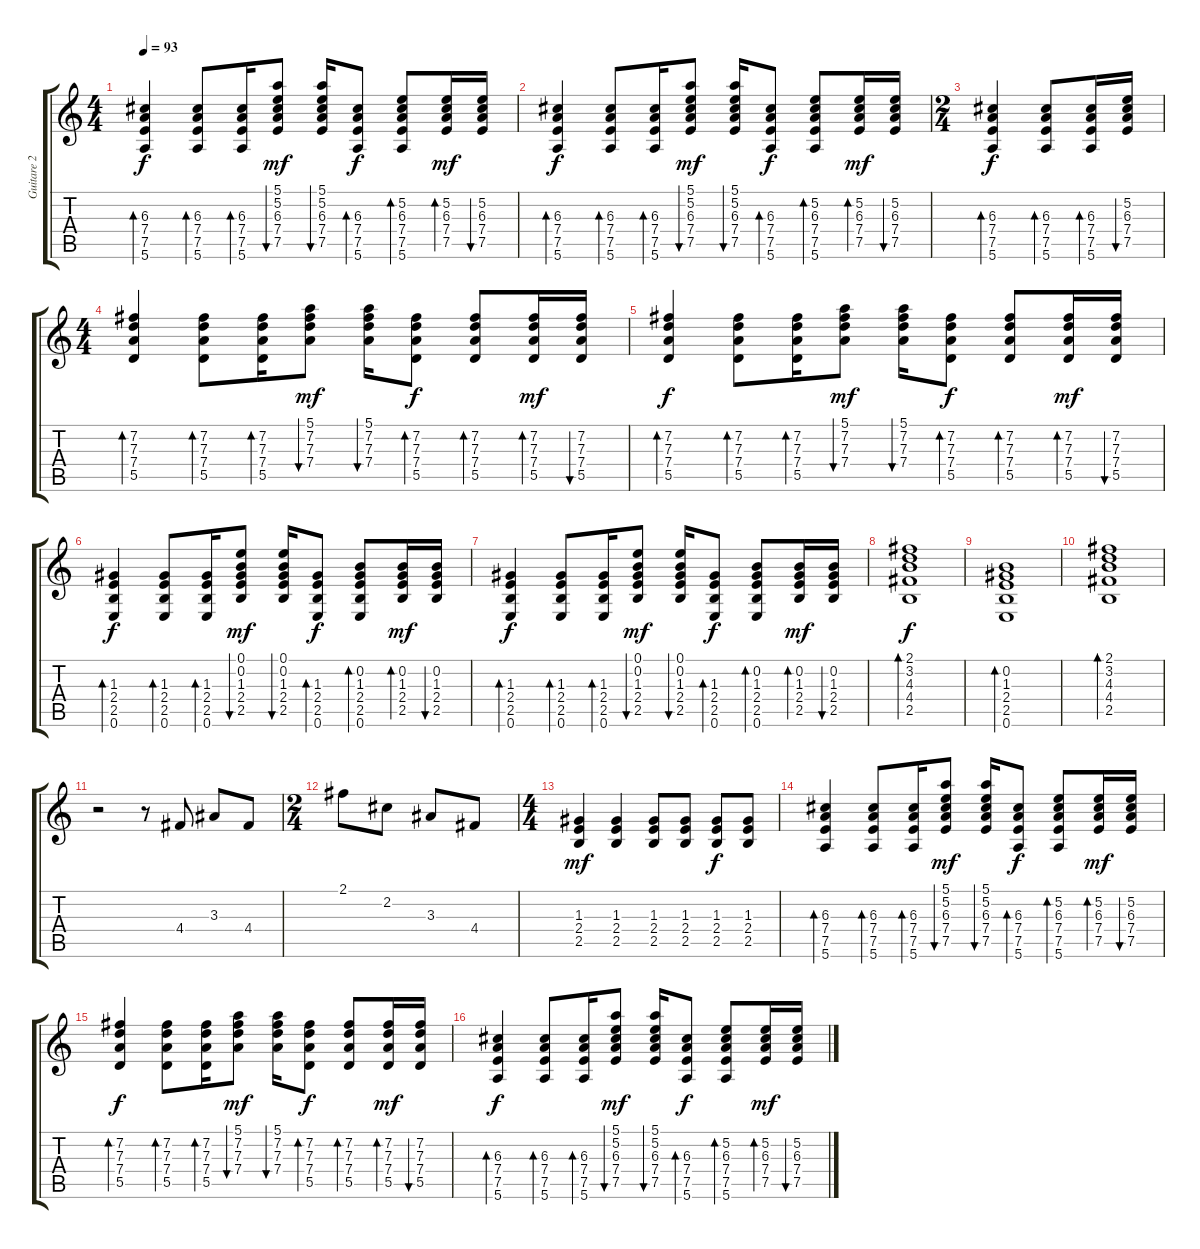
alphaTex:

\track ("Guitare 2" "Guitare 2") {instrument acousticguitarsteel}
\staff {score tabs}
\tuning (E4 B3 G3 D3 A2 E2) {hide}
\ts (4 4)
\tempo 93
\clef g2
\ks c
(6.3 7.4 7.5 5.6).4{bd 240 dy f} (6.3 7.4 7.5 5.6).8{bd 120} (6.3 7.4 7.5 5.6).16{bd 120} (5.1 5.2 6.3 7.4 7.5).8{bu 120 dy mf} (5.1 5.2 6.3 7.4 7.5).16{bu 120} (6.3 7.4 7.5 5.6).8{bd 120 dy f} (5.2 6.3 7.4 7.5 5.6).8{bd 120} (5.2 6.3 7.4 7.5).16{bd 120 dy mf} (5.2 6.3 7.4 7.5).16{bu 120} |
(6.3 7.4 7.5 5.6).4{bd 240 dy f} (6.3 7.4 7.5 5.6).8{bd 120} (6.3 7.4 7.5 5.6).16{bd 120} (5.1 5.2 6.3 7.4 7.5).8{bu 120 dy mf} (5.1 5.2 6.3 7.4 7.5).16{bu 120} (6.3 7.4 7.5 5.6).8{bd 120 dy f} (5.2 6.3 7.4 7.5 5.6).8{bd 120} (5.2 6.3 7.4 7.5).16{bd 120 dy mf} (5.2 6.3 7.4 7.5).16{bu 120} |
\ts (2 4)
(6.3 7.4 7.5 5.6).4{bd 240 dy f} (6.3 7.4 7.5 5.6).8{bd 120} (6.3 7.4 7.5 5.6).16{bd 120} (5.2 6.3 7.4 7.5).16{bu 120} |
\ts (4 4)
(7.2 7.3 7.4 5.5).4{bd 240} (7.2 7.3 7.4 5.5).8{bd 120} (7.2 7.3 7.4 5.5).16{bd 120} (5.1 7.2 7.3 7.4).8{bu 120 dy mf} (5.1 7.2 7.3 7.4).16{bu 120} (7.2 7.3 7.4 5.5).8{bd 120 dy f} (7.2 7.3 7.4 5.5).8{bd 120} (7.2 7.3 7.4 5.5).16{bd 120 dy mf} (7.2 7.3 7.4 5.5).16{bu 120} |
(7.2 7.3 7.4 5.5).4{bd 240 dy f} (7.2 7.3 7.4 5.5).8{bd 120} (7.2 7.3 7.4 5.5).16{bd 120} (5.1 7.2 7.3 7.4).8{bu 120 dy mf} (5.1 7.2 7.3 7.4).16{bu 120} (7.2 7.3 7.4 5.5).8{bd 120 dy f} (7.2 7.3 7.4 5.5).8{bd 120} (7.2 7.3 7.4 5.5).16{bd 120 dy mf} (7.2 7.3 7.4 5.5).16{bu 120} |
(1.3 2.4 2.5 0.6).4{bd 240 dy f} (1.3 2.4 2.5 0.6).8{bd 120} (1.3 2.4 2.5 0.6).16{bd 120} (0.1 0.2 1.3 2.4 2.5).8{bu 120 dy mf} (0.1 0.2 1.3 2.4 2.5).16{bu 120} (1.3 2.4 2.5 0.6).8{bd 120 dy f} (0.2 1.3 2.4 2.5 0.6).8{bd 120} (0.2 1.3 2.4 2.5).16{bd 120 dy mf} (0.2 1.3 2.4 2.5).16{bu 120} |
(1.3 2.4 2.5 0.6).4{bd 240 dy f} (1.3 2.4 2.5 0.6).8{bd 120} (1.3 2.4 2.5 0.6).16{bd 120} (0.1 0.2 1.3 2.4 2.5).8{bu 120 dy mf} (0.1 0.2 1.3 2.4 2.5).16{bu 120} (1.3 2.4 2.5 0.6).8{bd 120 dy f} (0.2 1.3 2.4 2.5 0.6).8{bd 120} (0.2 1.3 2.4 2.5).16{bd 120 dy mf} (0.2 1.3 2.4 2.5).16{bu 120} |
(2.1 3.2 4.3 4.4 2.5).1{bd 240 dy f volume 13} |
(0.2 1.3 2.4 2.5 0.6).1{bd 240} |
(2.1 3.2 4.3 4.4 2.5).1{bd 240} |
r.2 r.8 4.4.8{volume 8} 3.3.8 4.4.8 |
\ts (2 4)
2.1.8 2.2.8 3.3.8 4.4.8 |
\ts (4 4)
(1.3 2.4 2.5).4{dy mf} (1.3 2.4 2.5).4 (1.3 2.4 2.5).8 (1.3 2.4 2.5).8 (1.3 2.4 2.5).8{dy f} (1.3 2.4 2.5).8 |
(6.3 7.4 7.5 5.6).4{bd 240} (6.3 7.4 7.5 5.6).8{bd 120} (6.3 7.4 7.5 5.6).16{bd 120} (5.1 5.2 6.3 7.4 7.5).8{bu 120 dy mf} (5.1 5.2 6.3 7.4 7.5).16{bu 120} (6.3 7.4 7.5 5.6).8{bd 120 dy f} (5.2 6.3 7.4 7.5 5.6).8{bd 120} (5.2 6.3 7.4 7.5).16{bd 120 dy mf} (5.2 6.3 7.4 7.5).16{bu 120} |
(7.2 7.3 7.4 5.5).4{bd 240 dy f} (7.2 7.3 7.4 5.5).8{bd 120} (7.2 7.3 7.4 5.5).16{bd 120} (5.1 7.2 7.3 7.4).8{bu 120 dy mf} (5.1 7.2 7.3 7.4).16{bu 120} (7.2 7.3 7.4 5.5).8{bd 120 dy f} (7.2 7.3 7.4 5.5).8{bd 120} (7.2 7.3 7.4 5.5).16{bd 120 dy mf} (7.2 7.3 7.4 5.5).16{bu 120} |
(6.3 7.4 7.5 5.6).4{bd 240 dy f} (6.3 7.4 7.5 5.6).8{bd 120} (6.3 7.4 7.5 5.6).16{bd 120} (5.1 5.2 6.3 7.4 7.5).8{bu 120 dy mf} (5.1 5.2 6.3 7.4 7.5).16{bu 120} (6.3 7.4 7.5 5.6).8{bd 120 dy f} (5.2 6.3 7.4 7.5 5.6).8{bd 120} (5.2 6.3 7.4 7.5).16{bd 120 dy mf} (5.2 6.3 7.4 7.5).16{bu 120}
